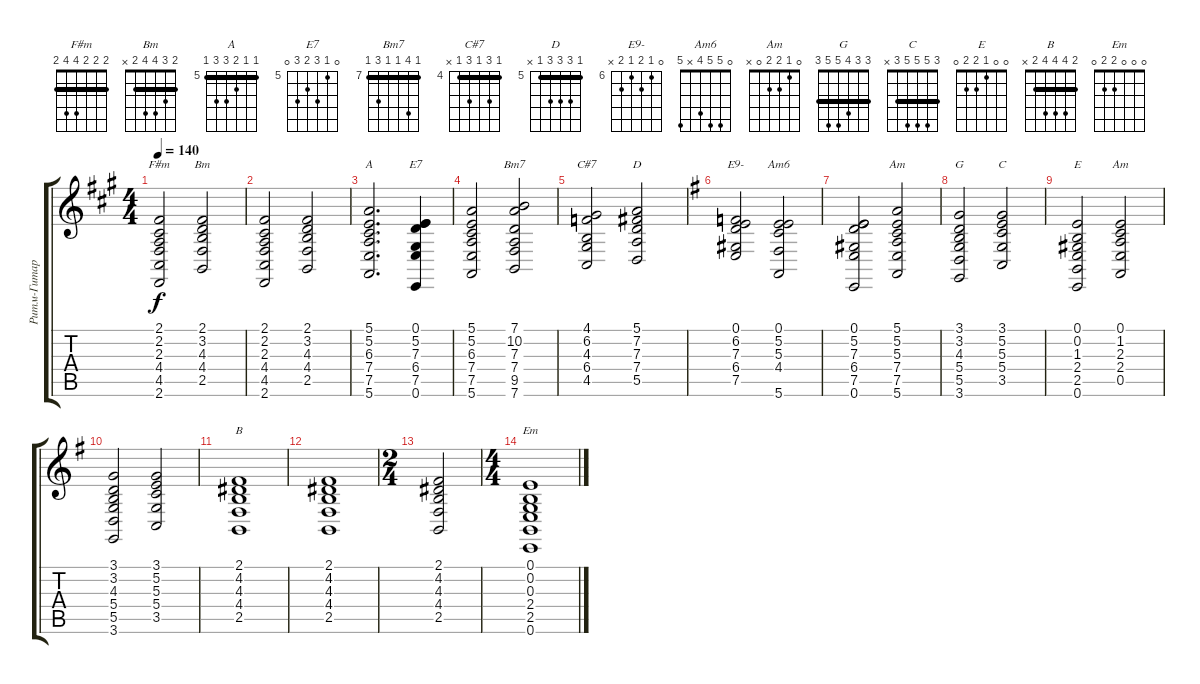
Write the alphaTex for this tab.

\track ("Ритм-Гитара" "Ритм-Гитар") {instrument orchestralharp}
\staff {score tabs}
\tuning (E4 B3 G3 D3 A2 E2) {hide}
\chord ("F#m" 2 2 2 4 4 2) {barre 2}
\chord ("Bm" 2 3 4 4 2 x) {barre 2}
\chord ("A" 5 5 6 7 7 5) {firstfret 5 barre 5}
\chord ("E7" 0 5 7 6 7 0) {firstfret 5}
\chord ("Bm7" 7 10 7 7 9 7) {firstfret 7 barre 7}
\chord ("C#7" 4 6 4 6 4 x) {firstfret 4 barre 4}
\chord ("D" 5 7 7 7 5 x) {firstfret 5 barre 5}
\chord ("E9-" 0 6 7 6 7 x) {firstfret 6}
\chord ("Am6" 0 5 5 4 x 5)
\chord ("Am" 5 5 5 7 7 5) {firstfret 5 barre 5}
\chord ("G" 3 3 4 5 5 3) {barre 3}
\chord ("C" 3 5 5 5 3 x) {barre 3}
\chord ("E" 0 0 1 2 2 0)
\chord ("Am" 0 1 2 2 0 x)
\chord ("B" 2 4 4 4 2 x) {barre 2}
\chord ("Em" 0 0 0 2 2 0)
\ts (4 4)
\tempo 140
\clef g2
\ks a
(2.1 2.2 2.3 4.4 4.5 2.6).2{ch "F#m" dy f} (2.1 3.2 4.3 4.4 2.5).2{ch "Bm"} |
(2.1 2.2 2.3 4.4 4.5 2.6).2 (2.1 3.2 4.3 4.4 2.5).2 |
(5.1 5.2 6.3 7.4 7.5 5.6).2{d ch "A"} (0.1 5.2 7.3 6.4 7.5 0.6).4{ch "E7"} |
(5.1 5.2 6.3 7.4 7.5 5.6).2 (7.1 10.2 7.3 7.4 9.5 7.6).2{ch "Bm7"} |
(4.1 6.2 4.3 6.4 4.5).2{ch "C#7"} (5.1 7.2 7.3 7.4 5.5).2{ch "D"} |
\ks eminor
(0.1 6.2 7.3 6.4 7.5).2{ch "E9-"} (0.1 5.2 5.3 4.4 5.6).2{ch "Am6"} |
(0.1 5.2 7.3 6.4 7.5 0.6).2 (5.1 5.2 5.3 7.4 7.5 5.6).2{ch "Am"} |
(3.1 3.2 4.3 5.4 5.5 3.6).2{ch "G"} (3.1 5.2 5.3 5.4 3.5).2{ch "C"} |
(0.1 0.2 1.3 2.4 2.5 0.6).2{ch "E"} (0.1 1.2 2.3 2.4 0.5).2{ch "Am"} |
(3.1 3.2 4.3 5.4 5.5 3.6).2 (3.1 5.2 5.3 5.4 3.5).2 |
(2.1 4.2 4.3 4.4 2.5).1{ch "B"} |
(2.1 4.2 4.3 4.4 2.5).1 |
\ts (2 4)
(2.1 4.2 4.3 4.4 2.5).2 |
\ts (4 4)
(0.1 0.2 0.3 2.4 2.5 0.6).1{ch "Em"}
